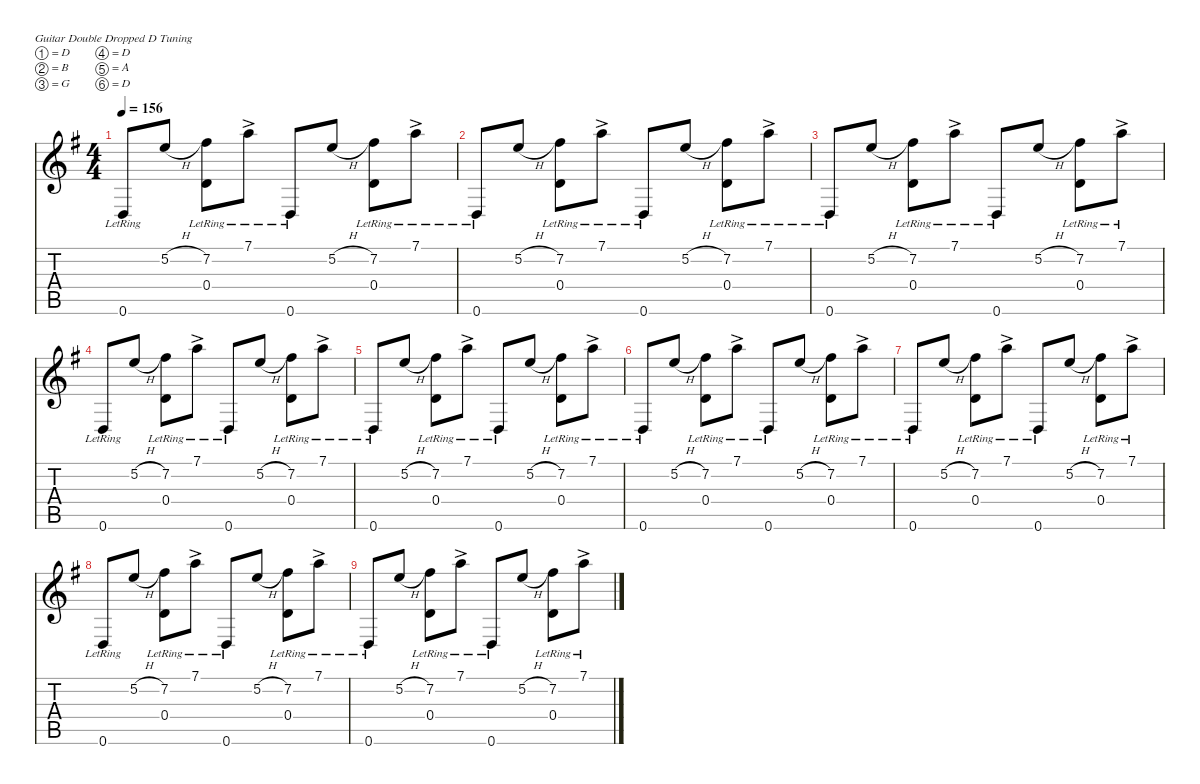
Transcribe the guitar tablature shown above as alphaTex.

\defaultSystemsLayout 4
\hideDynamics
\bracketExtendMode nobrackets
\singleTrackTrackNamePolicy hidden
\multiTrackTrackNamePolicy hidden
\otherSystemsTrackNameOrientation horizontal
\track ("Guitar 3" "n.guit.") {instrument acousticguitarnylon}
\staff {score tabs}
\tuning (D4 B3 G3 D3 A2 D2)
\ts (4 4)
\tempo 156
\clef g2
\ks g
0.6{lr acc forcenatural}.8{dy f beam Up} 5.2{h acc forcenatural}.8{beam Up} (7.2{lr acc #} 0.4{lr acc forcenatural}).8{beam Down} 7.1{ac lr acc forcenatural}.8{beam Down} 0.6{lr acc forcenatural}.8{beam Up} 5.2{h acc forcenatural}.8{beam Up} (7.2{lr acc #} 0.4{lr acc forcenatural}).8{beam Down} 7.1{ac lr acc forcenatural}.8{beam Down} |
0.6{lr acc forcenatural}.8{beam Up} 5.2{h acc forcenatural}.8{beam Up} (7.2{lr acc #} 0.4{lr acc forcenatural}).8{beam Down} 7.1{ac lr acc forcenatural}.8{beam Down} 0.6{lr acc forcenatural}.8{beam Up} 5.2{h acc forcenatural}.8{beam Up} (7.2{lr acc #} 0.4{lr acc forcenatural}).8{beam Down} 7.1{ac lr acc forcenatural}.8{beam Down} |
0.6{lr acc forcenatural}.8{dy mf beam Up} 5.2{h acc forcenatural}.8{beam Up} (7.2{lr acc #} 0.4{lr acc forcenatural}).8{beam Down} 7.1{ac lr acc forcenatural}.8{beam Down} 0.6{lr acc forcenatural}.8{beam Up} 5.2{h acc forcenatural}.8{beam Up} (7.2{lr acc #} 0.4{lr acc forcenatural}).8{beam Down} 7.1{ac lr acc forcenatural}.8{beam Down} |
0.6{lr acc forcenatural}.8{beam Up} 5.2{h acc forcenatural}.8{beam Up} (7.2{lr acc #} 0.4{lr acc forcenatural}).8{beam Down} 7.1{ac lr acc forcenatural}.8{beam Down} 0.6{lr acc forcenatural}.8{beam Up} 5.2{h acc forcenatural}.8{beam Up} (7.2{lr acc #} 0.4{lr acc forcenatural}).8{beam Down} 7.1{ac lr acc forcenatural}.8{beam Down} |
0.6{lr acc forcenatural}.8{dy mp beam Up} 5.2{h acc forcenatural}.8{beam Up} (7.2{lr acc #} 0.4{lr acc forcenatural}).8{beam Down} 7.1{ac lr acc forcenatural}.8{beam Down} 0.6{lr acc forcenatural}.8{beam Up} 5.2{h acc forcenatural}.8{beam Up} (7.2{lr acc #} 0.4{lr acc forcenatural}).8{beam Down} 7.1{ac lr acc forcenatural}.8{beam Down} |
0.6{lr acc forcenatural}.8{dy p beam Up} 5.2{h acc forcenatural}.8{beam Up} (7.2{lr acc #} 0.4{lr acc forcenatural}).8{beam Down} 7.1{ac lr acc forcenatural}.8{beam Down} 0.6{lr acc forcenatural}.8{beam Up} 5.2{h acc forcenatural}.8{beam Up} (7.2{lr acc #} 0.4{lr acc forcenatural}).8{beam Down} 7.1{ac lr acc forcenatural}.8{beam Down} |
0.6{lr acc forcenatural}.8{dy pp beam Up} 5.2{h acc forcenatural}.8{beam Up} (7.2{lr acc #} 0.4{lr acc forcenatural}).8{beam Down} 7.1{ac lr acc forcenatural}.8{beam Down} 0.6{lr acc forcenatural}.8{beam Up} 5.2{h acc forcenatural}.8{beam Up} (7.2{lr acc #} 0.4{lr acc forcenatural}).8{beam Down} 7.1{ac lr acc forcenatural}.8{beam Down} |
0.6{lr acc forcenatural}.8{beam Up} 5.2{h acc forcenatural}.8{beam Up} (7.2{lr acc #} 0.4{lr acc forcenatural}).8{beam Down} 7.1{ac lr acc forcenatural}.8{beam Down} 0.6{lr acc forcenatural}.8{beam Up} 5.2{h acc forcenatural}.8{beam Up} (7.2{lr acc #} 0.4{lr acc forcenatural}).8{beam Down} 7.1{ac lr acc forcenatural}.8{beam Down} |
0.6{lr acc forcenatural}.8{dy ppp beam Up} 5.2{h acc forcenatural}.8{beam Up} (7.2{lr acc #} 0.4{lr acc forcenatural}).8{beam Down} 7.1{ac lr acc forcenatural}.8{beam Down} 0.6{lr acc forcenatural}.8{beam Up} 5.2{h acc forcenatural}.8{beam Up} (7.2{lr acc #} 0.4{lr acc forcenatural}).8{beam Down} 7.1{ac lr acc forcenatural}.8{beam Down}
